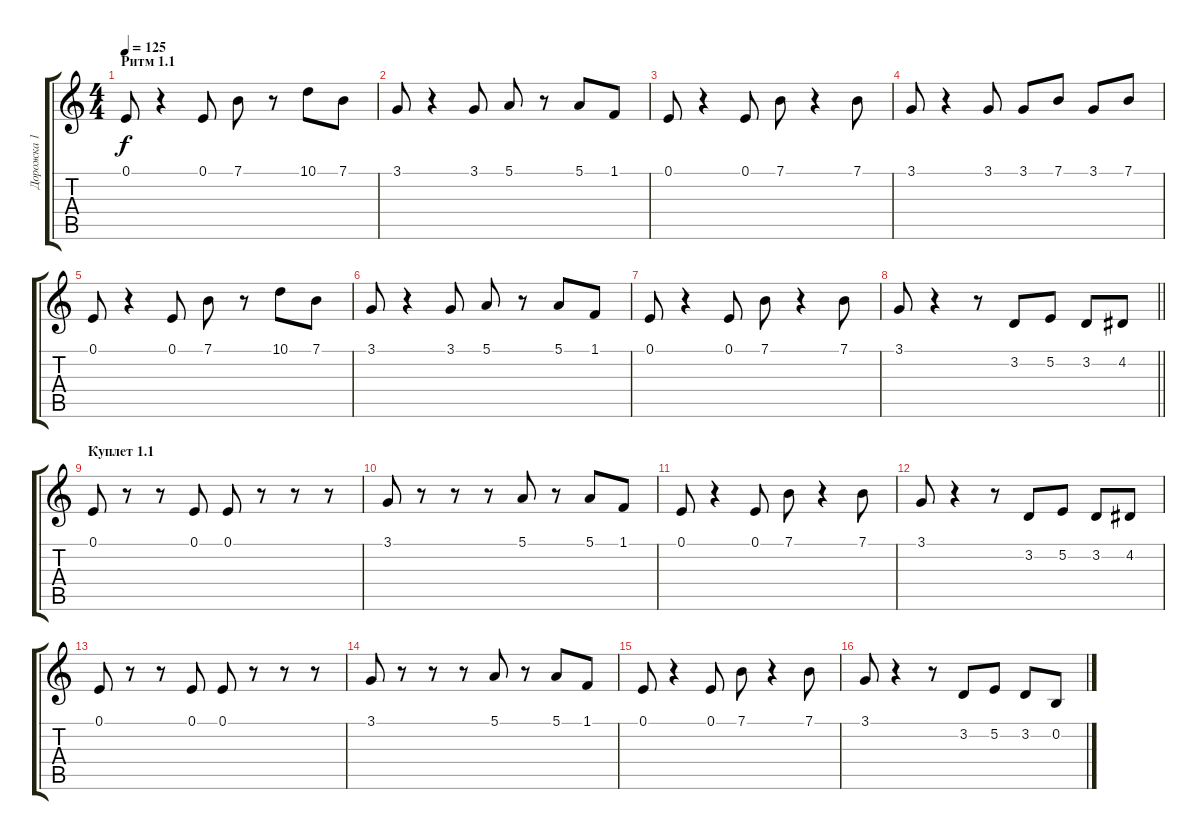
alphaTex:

\track ("Дорожка 1" "Дорожка 1") {instrument rockorgan}
\staff {score tabs}
\tuning (E4 B3 G3 D3 A2 E2) {hide}
\ts (4 4)
\section ("" "Ритм 1.1")
\tempo 125
\clef g2
\ks c
0.1.8{dy f} r.4 0.1.8 7.1.8 r.8 10.1.8 7.1.8 |
3.1.8 r.4 3.1.8 5.1.8 r.8 5.1.8 1.1.8 |
0.1.8 r.4 0.1.8 7.1.8 r.4 7.1.8 |
3.1.8 r.4 3.1.8 3.1.8 7.1.8 3.1.8 7.1.8 |
0.1.8 r.4 0.1.8 7.1.8 r.8 10.1.8 7.1.8 |
3.1.8 r.4 3.1.8 5.1.8 r.8 5.1.8 1.1.8 |
0.1.8 r.4 0.1.8 7.1.8 r.4 7.1.8 |
\barLineRight lightlight
3.1.8 r.4 r.8 3.2.8 5.2.8 3.2.8 4.2.8 |
\section ("" "Куплет 1.1")
0.1.8 r.8 r.8 0.1.8 0.1.8 r.8 r.8 r.8 |
3.1.8 r.8 r.8 r.8 5.1.8 r.8 5.1.8 1.1.8 |
0.1.8 r.4 0.1.8 7.1.8 r.4 7.1.8 |
3.1.8 r.4 r.8 3.2.8 5.2.8 3.2.8 4.2.8 |
0.1.8 r.8 r.8 0.1.8 0.1.8 r.8 r.8 r.8 |
3.1.8 r.8 r.8 r.8 5.1.8 r.8 5.1.8 1.1.8 |
0.1.8 r.4 0.1.8 7.1.8 r.4 7.1.8 |
3.1.8 r.4 r.8 3.2.8 5.2.8 3.2.8 0.2.8
